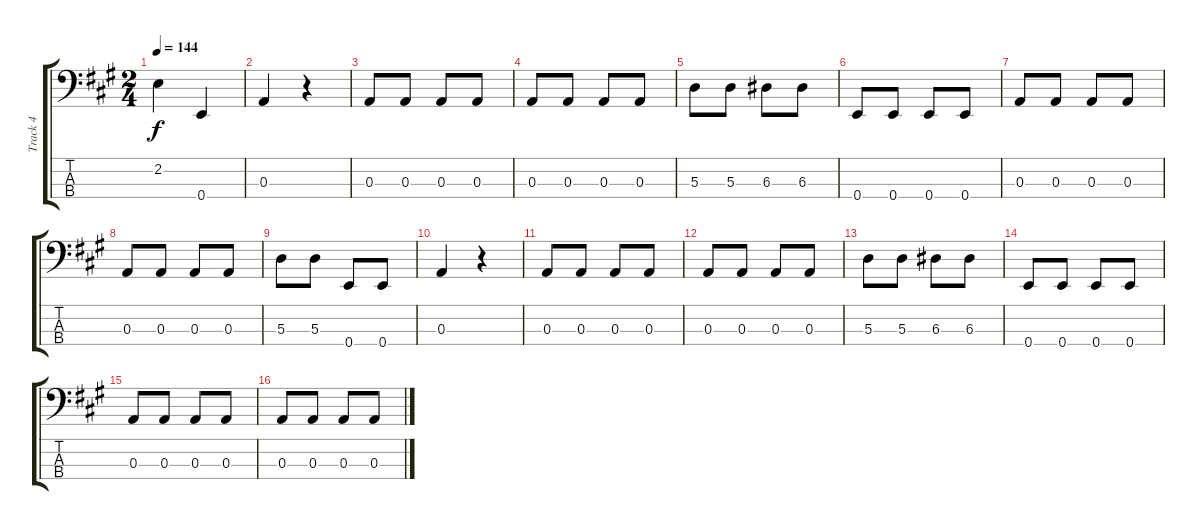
\track ("Track 4" "Track 4") {instrument electricbassfinger}
\staff {score tabs}
\tuning (G2 D2 A1 E1) {hide}
\ts (2 4)
\tempo 144
\clef f4
\ks a
2.2.4{dy f} 0.4.4 |
0.3.4 r.4 |
0.3.8 0.3.8 0.3.8 0.3.8 |
0.3.8 0.3.8 0.3.8 0.3.8 |
5.3.8 5.3.8 6.3.8 6.3.8 |
0.4.8 0.4.8 0.4.8 0.4.8 |
0.3.8 0.3.8 0.3.8 0.3.8 |
0.3.8 0.3.8 0.3.8 0.3.8 |
5.3.8 5.3.8 0.4.8 0.4.8 |
0.3.4 r.4 |
0.3.8 0.3.8 0.3.8 0.3.8 |
0.3.8 0.3.8 0.3.8 0.3.8 |
5.3.8 5.3.8 6.3.8 6.3.8 |
0.4.8 0.4.8 0.4.8 0.4.8 |
0.3.8 0.3.8 0.3.8 0.3.8 |
0.3.8 0.3.8 0.3.8 0.3.8
